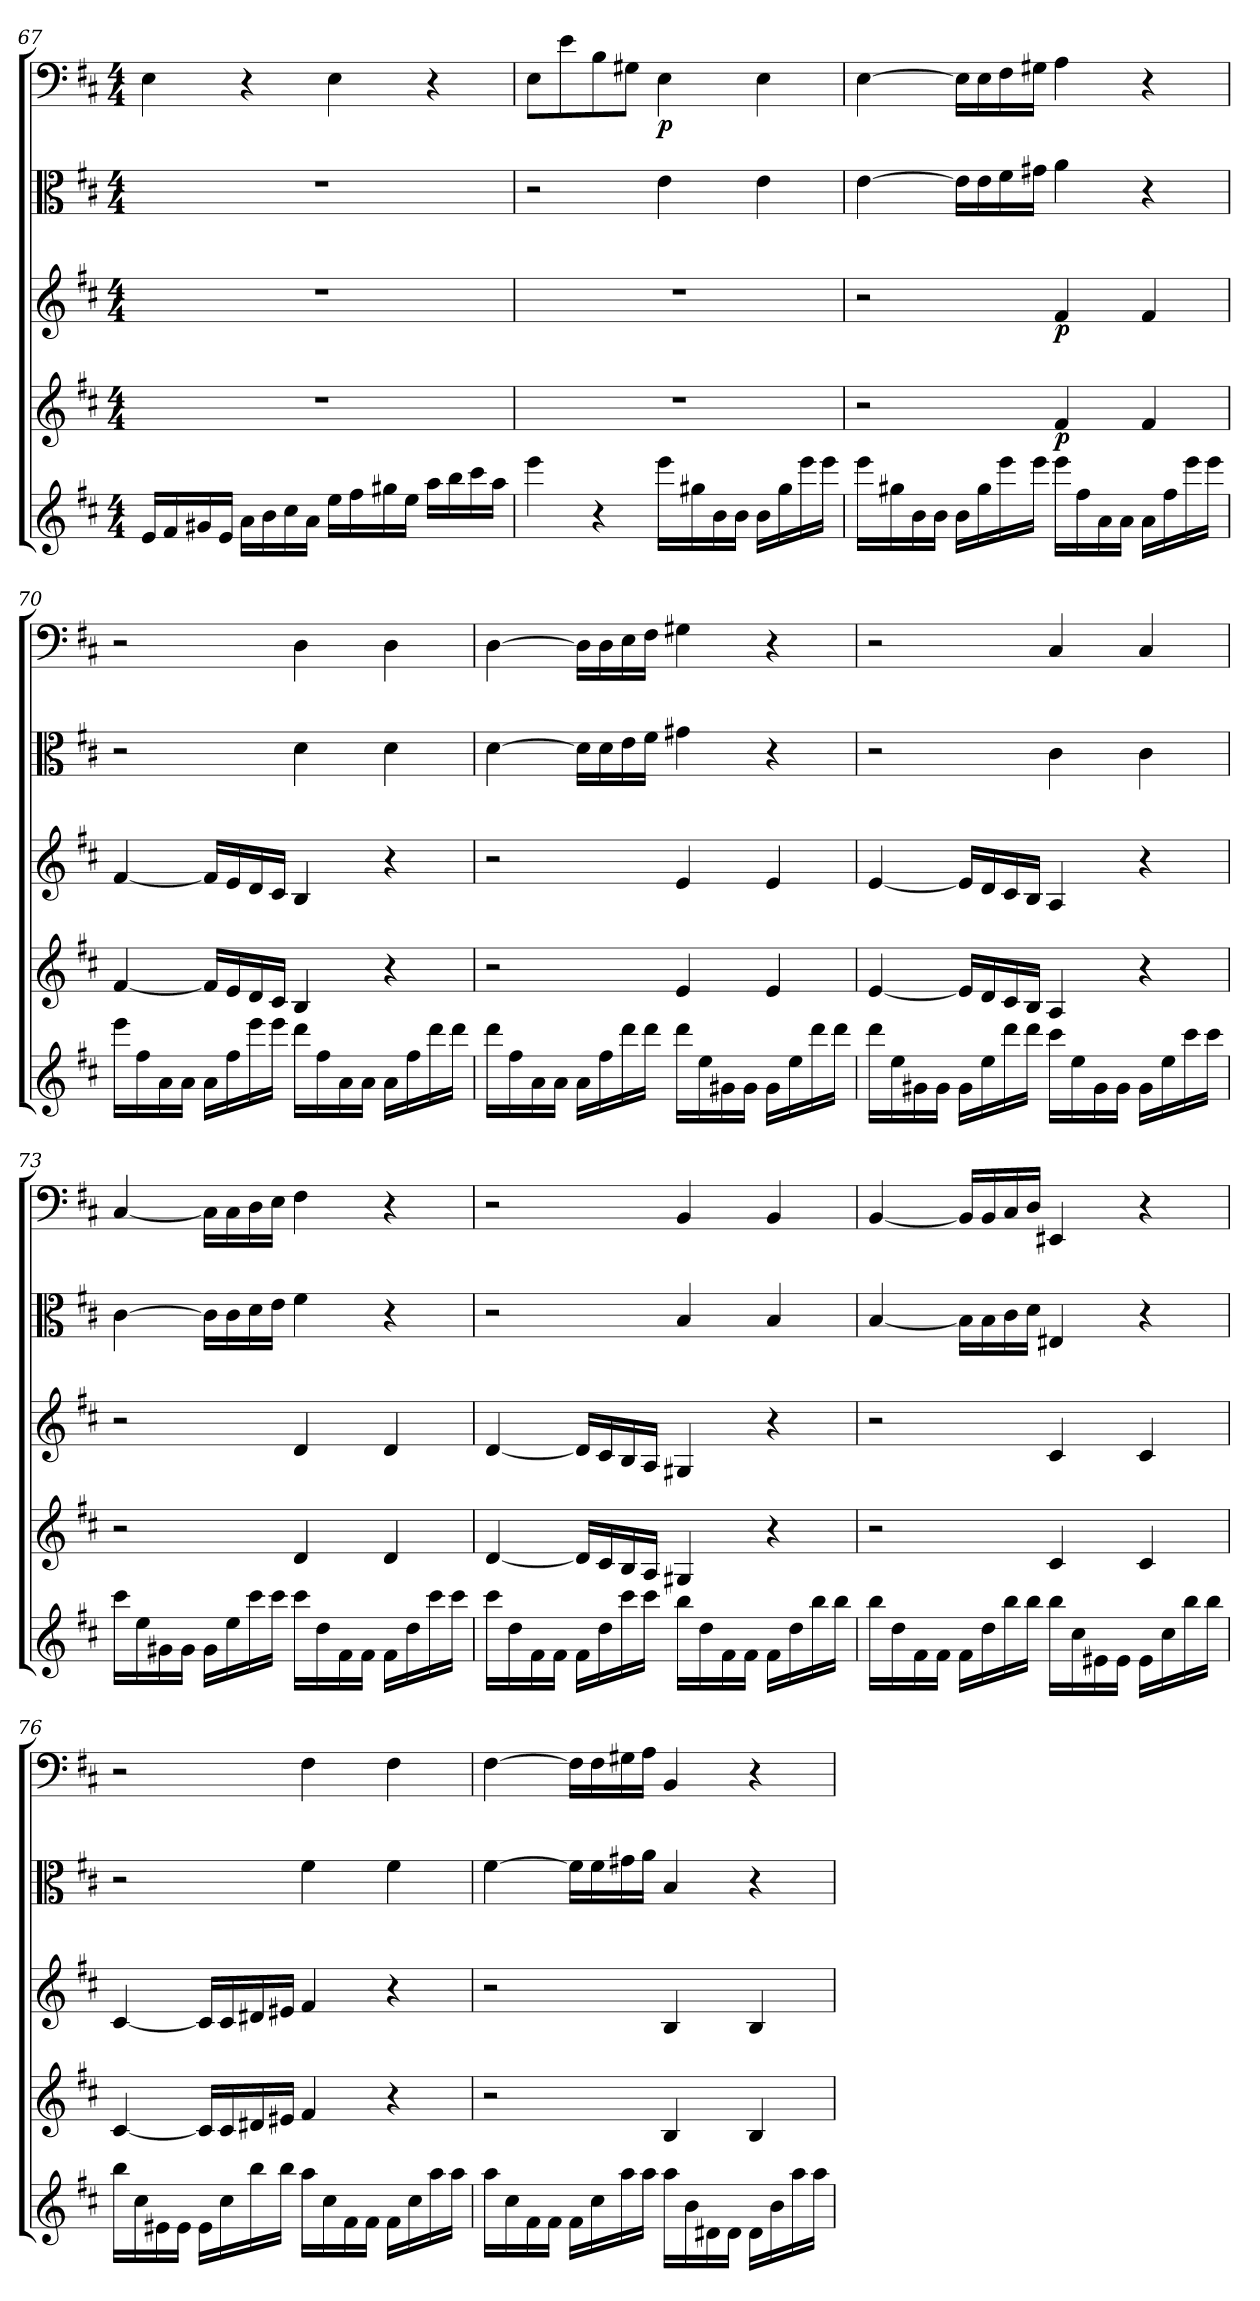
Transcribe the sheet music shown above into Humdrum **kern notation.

**kern	**kern	**dynam	**kern	**dynam	**kern	**kern	**dynam
*part5	*part4	*part4	*part3	*part3	*part2	*part1	*part1
*staff5	*staff4	*staff4	*staff3	*staff3	*staff2	*staff1	*staff1
*clefG2	*clefG2	*	*clefG2	*	*clefC3	*clefF4	*
*k[f#c#]	*k[f#c#]	*	*k[f#c#]	*	*k[f#c#]	*k[f#c#]	*
*D:	*D:	*	*D:	*	*D:	*D:	*
*M4/4	*M4/4	*	*M4/4	*	*M4/4	*M4/4	*
=67	=67	=67	=67	=67	=67	=67	=67
16e/LL	1r	.	1r	.	1r	4E\	.
16f#/	.	.	.	.	.	.	.
16g#X/	.	.	.	.	.	.	.
16e/JJ	.	.	.	.	.	.	.
16a\LL	.	.	.	.	.	4r	.
16b\	.	.	.	.	.	.	.
16cc#\	.	.	.	.	.	.	.
16a\JJ	.	.	.	.	.	.	.
16ee\LL	.	.	.	.	.	4E\	.
16ff#\	.	.	.	.	.	.	.
16gg#X\	.	.	.	.	.	.	.
16ee\JJ	.	.	.	.	.	.	.
16aa\LL	.	.	.	.	.	4r	.
16bb\	.	.	.	.	.	.	.
16ccc#\	.	.	.	.	.	.	.
16aa\JJ	.	.	.	.	.	.	.
=68	=68	=68	=68	=68	=68	=68	=68
4eee\	1r	.	1r	.	2r	8E\L	.
.	.	.	.	.	.	8e\	.
4r	.	.	.	.	.	8B\	.
.	.	.	.	.	.	8G#X\J	.
16eee\LL	.	.	.	.	4e\	4E\	p
16gg#X\	.	.	.	.	.	.	.
16b\	.	.	.	.	.	.	.
16b\JJ	.	.	.	.	.	.	.
16b\LL	.	.	.	.	4e\	4E\	.
16gg#\	.	.	.	.	.	.	.
16eee\	.	.	.	.	.	.	.
16eee\JJ	.	.	.	.	.	.	.
=69	=69	=69	=69	=69	=69	=69	=69
16eee\LL	2r	.	2r	.	[4e\	[4E\	.
16gg#X\	.	.	.	.	.	.	.
16b\	.	.	.	.	.	.	.
16b\JJ	.	.	.	.	.	.	.
16b\LL	.	.	.	.	16e\LL]	16E\LL]	.
16gg#\	.	.	.	.	16e\	16E\	.
16eee\	.	.	.	.	16f#\	16F#\	.
16eee\JJ	.	.	.	.	16g#X\JJ	16G#X\JJ	.
16eee\LL	4f#/	p	4f#/	p	4a\	4A\	.
16ff#\	.	.	.	.	.	.	.
16a\	.	.	.	.	.	.	.
16a\JJ	.	.	.	.	.	.	.
16a\LL	4f#/	.	4f#/	.	4r	4r	.
16ff#\	.	.	.	.	.	.	.
16eee\	.	.	.	.	.	.	.
16eee\JJ	.	.	.	.	.	.	.
=70	=70	=70	=70	=70	=70	=70	=70
16eee\LL	[4f#/	.	[4f#/	.	2r	2r	.
16ff#\	.	.	.	.	.	.	.
16a\	.	.	.	.	.	.	.
16a\JJ	.	.	.	.	.	.	.
16a\LL	16f#/LL]	.	16f#/LL]	.	.	.	.
16ff#\	16e/	.	16e/	.	.	.	.
16eee\	16d/	.	16d/	.	.	.	.
16eee\JJ	16c#/JJ	.	16c#/JJ	.	.	.	.
16ddd\LL	4B/	.	4B/	.	4d\	4D\	.
16ff#\	.	.	.	.	.	.	.
16a\	.	.	.	.	.	.	.
16a\JJ	.	.	.	.	.	.	.
16a\LL	4r	.	4r	.	4d\	4D\	.
16ff#\	.	.	.	.	.	.	.
16ddd\	.	.	.	.	.	.	.
16ddd\JJ	.	.	.	.	.	.	.
=71	=71	=71	=71	=71	=71	=71	=71
16ddd\LL	2r	.	2r	.	[4d\	[4D\	.
16ff#\	.	.	.	.	.	.	.
16a\	.	.	.	.	.	.	.
16a\JJ	.	.	.	.	.	.	.
16a\LL	.	.	.	.	16d\LL]	16D\LL]	.
16ff#\	.	.	.	.	16d\	16D\	.
16ddd\	.	.	.	.	16e\	16E\	.
16ddd\JJ	.	.	.	.	16f#\JJ	16F#\JJ	.
16ddd\LL	4e/	.	4e/	.	4g#X\	4G#X\	.
16ee\	.	.	.	.	.	.	.
16g#X\	.	.	.	.	.	.	.
16g#\JJ	.	.	.	.	.	.	.
16g#\LL	4e/	.	4e/	.	4r	4r	.
16ee\	.	.	.	.	.	.	.
16ddd\	.	.	.	.	.	.	.
16ddd\JJ	.	.	.	.	.	.	.
=72	=72	=72	=72	=72	=72	=72	=72
16ddd\LL	[4e/	.	[4e/	.	2r	2r	.
16ee\	.	.	.	.	.	.	.
16g#X\	.	.	.	.	.	.	.
16g#\JJ	.	.	.	.	.	.	.
16g#\LL	16e/LL]	.	16e/LL]	.	.	.	.
16ee\	16d/	.	16d/	.	.	.	.
16ddd\	16c#/	.	16c#/	.	.	.	.
16ddd\JJ	16B/JJ	.	16B/JJ	.	.	.	.
16ccc#\LL	4A/	.	4A/	.	4c#\	4C#/	.
16ee\	.	.	.	.	.	.	.
16g#\	.	.	.	.	.	.	.
16g#\JJ	.	.	.	.	.	.	.
16g#\LL	4r	.	4r	.	4c#\	4C#/	.
16ee\	.	.	.	.	.	.	.
16ccc#\	.	.	.	.	.	.	.
16ccc#\JJ	.	.	.	.	.	.	.
=73	=73	=73	=73	=73	=73	=73	=73
16ccc#\LL	2r	.	2r	.	[4c#\	[4C#/	.
16ee\	.	.	.	.	.	.	.
16g#X\	.	.	.	.	.	.	.
16g#\JJ	.	.	.	.	.	.	.
16g#\LL	.	.	.	.	16c#\LL]	16C#\LL]	.
16ee\	.	.	.	.	16c#\	16C#\	.
16ccc#\	.	.	.	.	16d\	16D\	.
16ccc#\JJ	.	.	.	.	16e\JJ	16E\JJ	.
16ccc#\LL	4d/	.	4d/	.	4f#\	4F#\	.
16dd\	.	.	.	.	.	.	.
16f#\	.	.	.	.	.	.	.
16f#\JJ	.	.	.	.	.	.	.
16f#\LL	4d/	.	4d/	.	4r	4r	.
16dd\	.	.	.	.	.	.	.
16ccc#\	.	.	.	.	.	.	.
16ccc#\JJ	.	.	.	.	.	.	.
=74	=74	=74	=74	=74	=74	=74	=74
16ccc#\LL	[4d/	.	[4d/	.	2r	2r	.
16dd\	.	.	.	.	.	.	.
16f#\	.	.	.	.	.	.	.
16f#\JJ	.	.	.	.	.	.	.
16f#\LL	16d/LL]	.	16d/LL]	.	.	.	.
16dd\	16c#/	.	16c#/	.	.	.	.
16ccc#\	16B/	.	16B/	.	.	.	.
16ccc#\JJ	16A/JJ	.	16A/JJ	.	.	.	.
16bb\LL	4G#X/	.	4G#X/	.	4B/	4BB/	.
16dd\	.	.	.	.	.	.	.
16f#\	.	.	.	.	.	.	.
16f#\JJ	.	.	.	.	.	.	.
16f#\LL	4r	.	4r	.	4B/	4BB/	.
16dd\	.	.	.	.	.	.	.
16bb\	.	.	.	.	.	.	.
16bb\JJ	.	.	.	.	.	.	.
=75	=75	=75	=75	=75	=75	=75	=75
16bb\LL	2r	.	2r	.	[4B/	[4BB/	.
16dd\	.	.	.	.	.	.	.
16f#\	.	.	.	.	.	.	.
16f#\JJ	.	.	.	.	.	.	.
16f#\LL	.	.	.	.	16B\LL]	16BB/LL]	.
16dd\	.	.	.	.	16B\	16BB/	.
16bb\	.	.	.	.	16c#\	16C#/	.
16bb\JJ	.	.	.	.	16d\JJ	16D/JJ	.
16bb\LL	4c#/	.	4c#/	.	4E#X/	4EE#X/	.
16cc#\	.	.	.	.	.	.	.
16e#X\	.	.	.	.	.	.	.
16e#\JJ	.	.	.	.	.	.	.
16e#\LL	4c#/	.	4c#/	.	4r	4r	.
16cc#\	.	.	.	.	.	.	.
16bb\	.	.	.	.	.	.	.
16bb\JJ	.	.	.	.	.	.	.
=76	=76	=76	=76	=76	=76	=76	=76
16bb\LL	[4c#/	.	[4c#/	.	2r	2r	.
16cc#\	.	.	.	.	.	.	.
16e#X\	.	.	.	.	.	.	.
16e#\JJ	.	.	.	.	.	.	.
16e#\LL	16c#/LL]	.	16c#/LL]	.	.	.	.
16cc#\	16c#/	.	16c#/	.	.	.	.
16bb\	16d#X/	.	16d#X/	.	.	.	.
16bb\JJ	16e#X/JJ	.	16e#X/JJ	.	.	.	.
16aa\LL	4f#/	.	4f#/	.	4f#\	4F#\	.
16cc#\	.	.	.	.	.	.	.
16f#\	.	.	.	.	.	.	.
16f#\JJ	.	.	.	.	.	.	.
16f#\LL	4r	.	4r	.	4f#\	4F#\	.
16cc#\	.	.	.	.	.	.	.
16aa\	.	.	.	.	.	.	.
16aa\JJ	.	.	.	.	.	.	.
=77	=77	=77	=77	=77	=77	=77	=77
16aa\LL	2r	.	2r	.	[4f#\	[4F#\	.
16cc#\	.	.	.	.	.	.	.
16f#\	.	.	.	.	.	.	.
16f#\JJ	.	.	.	.	.	.	.
16f#\LL	.	.	.	.	16f#\LL]	16F#\LL]	.
16cc#\	.	.	.	.	16f#\	16F#\	.
16aa\	.	.	.	.	16g#X\	16G#X\	.
16aa\JJ	.	.	.	.	16a\JJ	16A\JJ	.
16aa\LL	4B/	.	4B/	.	4B/	4BB/	.
16b\	.	.	.	.	.	.	.
16d#X\	.	.	.	.	.	.	.
16d#\JJ	.	.	.	.	.	.	.
16d#\LL	4B/	.	4B/	.	4r	4r	.
16b\	.	.	.	.	.	.	.
16aa\	.	.	.	.	.	.	.
16aa\JJ	.	.	.	.	.	.	.
=	=	=	=	=	=	=	=
*-	*-	*-	*-	*-	*-	*-	*-
